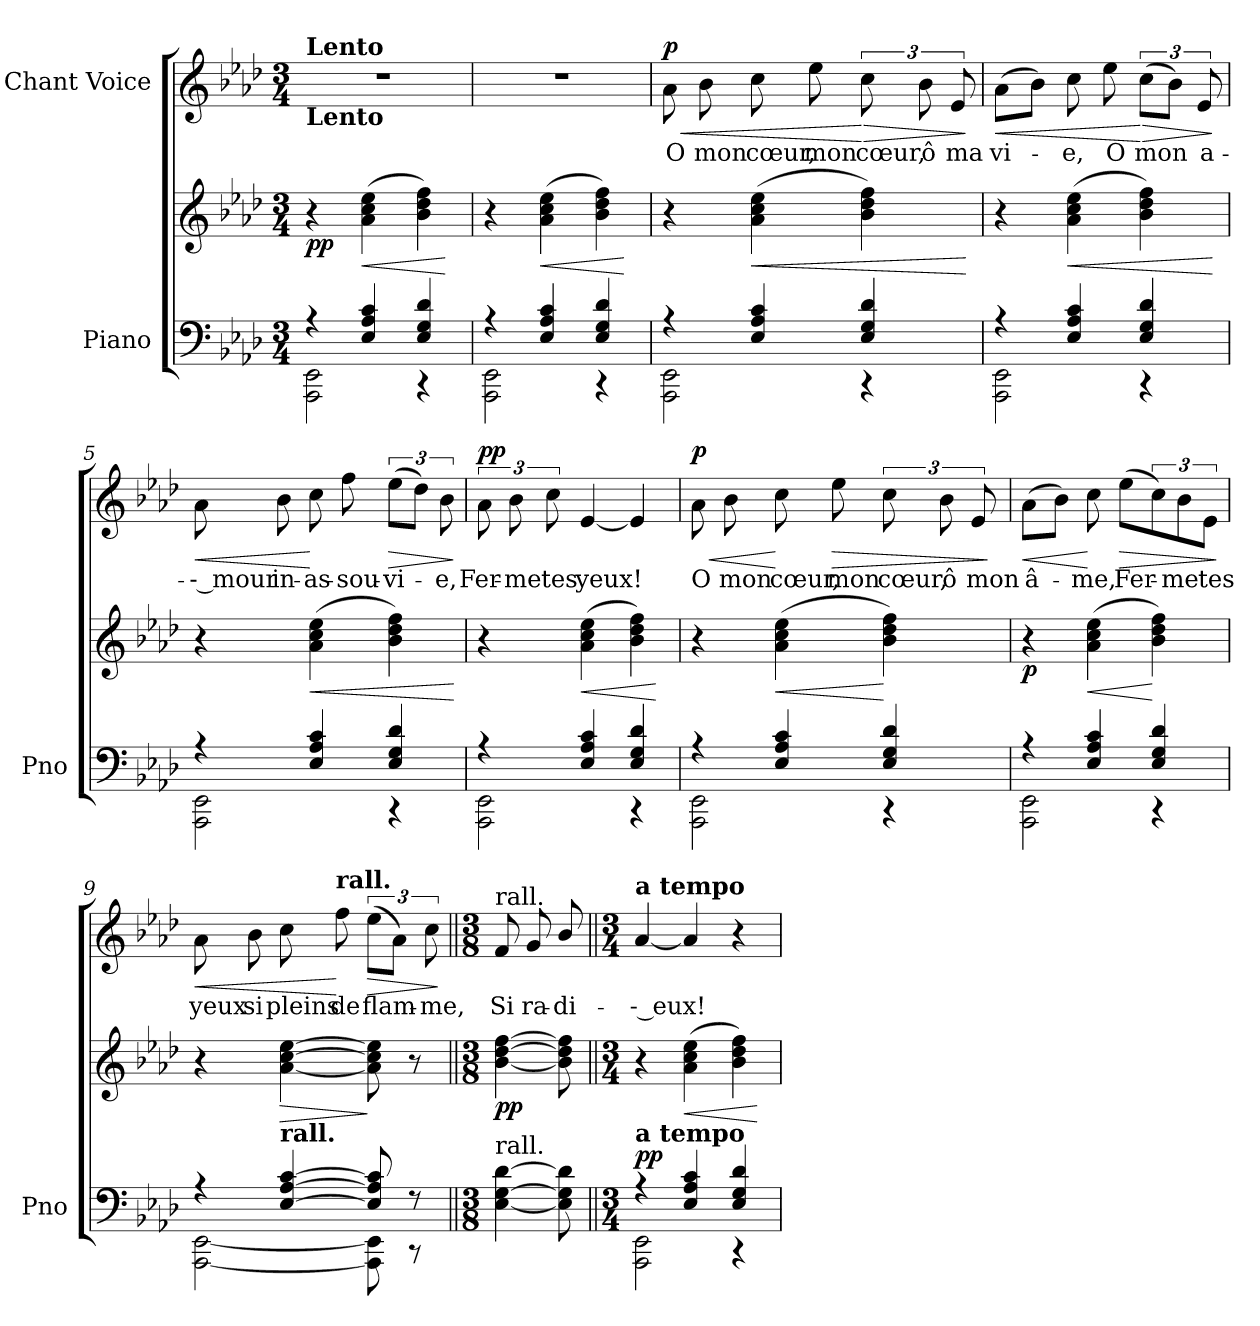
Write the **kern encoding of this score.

**kern	**kern	**dynam	**kern	**text	**dynam
*part2	*part2	*part2	*part1	*part1	*part1
*staff3	*staff2	*staff2/3	*staff1	*staff1	*staff1
*I"Piano	*	*	*I"Chant Voice	*	*
*I'Pno	*	*	*	*	*
*clefF4	*clefG2	*	*clefG2	*	*
*k[b-e-a-d-]	*k[b-e-a-d-]	*	*k[b-e-a-d-]	*	*
*M3/4	*M3/4	*	*M3/4	*	*
*MM42	*MM42	*	*MM42	*	*
=1	=1	=1	=1	=1	=1
*^	*	*	*	*	*
!	!	!	!	!LO:TX:a:B:t=Lento	!	!
!	!	!	!	!LO:TX:b:B:t=Lento	!	!
!	!	!	!LO:DY:b	!	!	!
4r	2AAA-\ 2EE-\	4r	pp	2.r	.	.
!	!	!	!LO:HP:b	!	!	!
4E-/ 4A-/ 4c/	.	(4a-\ 4cc\ 4ee-\	<	.	.	.
4E-/ 4G/ 4d-/	4r	4b-\ 4dd-\ 4ff\)	.	.	.	.
*v	*v	*	*	*	*	*
.	.	[	.	.	.
=2	=2	=2	=2	=2	=2
*^	*	*	*	*	*
4r	2AAA-\ 2EE-\	4r	.	2.r	.	.
!	!	!	!LO:HP:b	!	!	!
4E-/ 4A-/ 4c/	.	(4a-\ 4cc\ 4ee-\	<	.	.	.
4E-/ 4G/ 4d-/	4r	4b-\ 4dd-\ 4ff\)	.	.	.	.
*v	*v	*	*	*	*	*
.	.	[	.	.	.
=3	=3	=3	=3	=3	=3
*^	*	*	*	*	*
!	!	!	!	!	!	!LO:HP:b
!	!	!	!	!	!	!LO:DY:n=1:a
4r	2AAA-\ 2EE-\	4r	.	8a-\	O	< p
.	.	.	.	8b-\	mon	.
!	!	!	!LO:HP:b	!	!	!
4E-/ 4A-/ 4c/	.	(4a-\ 4cc\ 4ee-\	<	8cc\	cœur,	.
.	.	.	.	8ee-\	mon	.
!	!	!	!	!	!	!LO:HP:n=1:b
4E-/ 4G/ 4d-/	4r	4b-\ 4dd-\ 4ff\)	.	12cc\	cœur,	[ >
.	.	.	.	12b-\	ô	.
.	.	.	.	12e-/	ma	.
*v	*v	*	*	*	*	*
.	.	[	.	.	]
=4	=4	=4	=4	=4	=4
*^	*	*	*	*	*
!	!	!	!	!	!	!LO:HP:b
4r	2AAA-\ 2EE-\	4r	.	(8a-\L	vi-	<
.	.	.	.	8b-\J)	.	.
!	!	!	!LO:HP:b	!	!	!
4E-/ 4A-/ 4c/	.	(4a-\ 4cc\ 4ee-\	<	8cc\	-e,	.
.	.	.	.	8ee-\	O	.
!	!	!	!	!	!	!LO:HP:n=1:b
4E-/ 4G/ 4d-/	4r	4b-\ 4dd-\ 4ff\)	.	(12cc\L	mon	[ >
.	.	.	.	12b-\J)	.	.
.	.	.	.	12e-/	a-	.
*v	*v	*	*	*	*	*
.	.	[	.	.	]
=5	=5	=5	=5	=5	=5
*^	*	*	*	*	*
!	!	!	!	!	!	!LO:HP:b
4r	2AAA-\ 2EE-\	4r	.	8a-\	-- mour	<
.	.	.	.	8b-\	in-	.
!	!	!	!LO:HP:b	!	!	!
4E-/ 4A-/ 4c/	.	(4a-\ 4cc\ 4ee-\	<	8cc\	-as-	[
.	.	.	.	8ff\	-sou-	.
!	!	!	!	!	!	!LO:HP:b
4E-/ 4G/ 4d-/	4r	4b-\ 4dd-\ 4ff\)	.	(12ee-\L	-vi-	>
.	.	.	.	12dd-\J)	.	.
.	.	.	.	12b-\	-e,	.
*v	*v	*	*	*	*	*
.	.	[	.	.	]
=6	=6	=6	=6	=6	=6
*^	*	*	*	*	*
!	!	!	!	!	!	!LO:DY:a
4r	2AAA-\ 2EE-\	4r	.	12a-\	Fer-	pp
.	.	.	.	12b-\	-me	.
.	.	.	.	12cc\	tes	.
!	!	!	!LO:HP:b	!	!	!
4E-/ 4A-/ 4c/	.	(4a-\ 4cc\ 4ee-\	<	[4e-/	yeux!	.
4E-/ 4G/ 4d-/	4r	4b-\ 4dd-\ 4ff\)	.	4e-/]	.	.
*v	*v	*	*	*	*	*
.	.	[	.	.	.
=7	=7	=7	=7	=7	=7
*^	*	*	*	*	*
!	!	!	!	!	!	!LO:HP:b
!	!	!	!	!	!	!LO:DY:n=1:a
4r	2AAA-\ 2EE-\	4r	.	8a-\	O	< p
.	.	.	.	8b-\	mon	.
!	!	!	!LO:HP:b	!	!	!
4E-/ 4A-/ 4c/	.	(4a-\ 4cc\ 4ee-\	<	8cc\	cœur,	[
!	!	!	!	!	!	!LO:HP:b
.	.	.	.	8ee-\	mon	>
4E-/ 4G/ 4d-/	4r	4b-\ 4dd-\ 4ff\)	[	12cc\	cœur,	.
.	.	.	.	12b-\	ô	.
.	.	.	.	12e-/	mon	.
*v	*v	*	*	*	*	*
.	.	.	.	.	]
=8	=8	=8	=8	=8	=8
*^	*	*	*	*	*
!	!	!	!LO:DY:b	!	!	!LO:HP:b
4r	2AAA-\ 2EE-\	4r	p	(8a-\L	â-	<
.	.	.	.	8b-\J)	.	.
!	!	!	!LO:HP:b	!	!	!
4E-/ 4A-/ 4c/	.	(4a-\ 4cc\ 4ee-\	<	8cc\	-me,	[
!	!	!	!	!	!	!LO:HP:b
.	.	.	.	(8ee-\L	Fer-	>
4E-/ 4G/ 4d-/	4r	4b-\ 4dd-\ 4ff\)	[	12cc\J)	.	.
.	.	.	.	12b-\	-me	.
.	.	.	.	12e-/	tes	.
*v	*v	*	*	*	*	*
.	.	.	.	.	]
=9	=9	=9	=9	=9	=9
*^	*	*	*	*	*
!	!	!	!	!	!	!LO:HP:b
4r	[2AAA-\ [>2EE-\	4r	.	8a-\	yeux	<
.	.	.	.	8b-\	si	.
!	!	!LO:TX:b:B:t=rall.	!	!	!	!
!	!	!	!LO:HP:b	!	!	!
!	!	!	!LO:DY:n=1:b	!	!	!
!	!	!	!LO:DY:n=2:b	!	!	!
[<4E-/ [4A-/ [4c/	.	[4a-\ [4cc\ [4ee-\	> other-dynamics f	8cc\	pleins	.
!	!	!	!	!LO:TX:a:B:t=rall.	!	!
.	.	.	.	8ff\	de	[
!	!	!	!	!	!	!LO:HP:b
8E-/] 8A-/] 8c/]	8AAA-\] 8EE-\]	8a-\] 8cc\] 8ee-\]	]	(12ee-\L	flam-	>
.	.	.	.	12a-\J)	.	.
8r	8r	8r	.	.	.	.
.	.	.	.	12cc\	-me,	.
*v	*v	*	*	*	*	*
.	.	.	.	.	]
=10||	=10||	=10||	=10||	=10||	=10||
*M3/8	*M3/8	*	*M3/8	*	*
!	!	!	!LO:TX:a:t=rall.	!	!
!LO:TX:a:t=rall.	!	!	!	!	!
!	!	!LO:DY:b	!	!	!
[4E-\ [4G\ [4d-\	[4b-\ [4dd-\ [4ff\	pp	8f/	Si	.
.	.	.	8g/	ra-	.
8E-\] 8G\] 8d-\]	8b-\] 8dd-\] 8ff\]	.	8b-/	-di-	.
=11||	=11||	=11||	=11||	=11||	=11||
*M3/4	*M3/4	*	*M3/4	*	*
*^	*	*	*	*	*
!	!	!	!	!LO:TX:a:B:t=a tempo	!	!
!	!	!LO:TX:b:B:t=a tempo	!	!	!	!
!	!	!	!LO:DY:a=2	!	!	!
4r	2AAA-\ 2EE-\	4r	pp	[4a-/	-- eux!	.
!	!	!	!LO:HP:b	!	!	!
4E-/ 4A-/ 4c/	.	(4a-\ 4cc\ 4ee-\	<	4a-/]	.	.
4E-/ 4G/ 4d-/	4r	4b-\ 4dd-\ 4ff\)	.	4r	.	.
*v	*v	*	*	*	*	*
.	.	[	.	.	.
=	=	=	=	=	=
*-	*-	*-	*-	*-	*-
